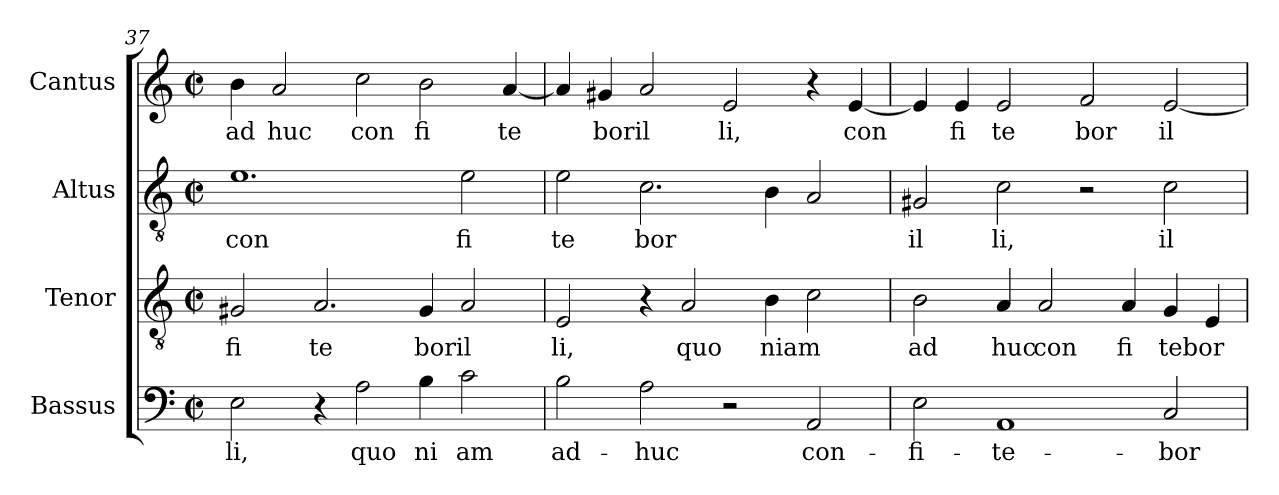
**kern	**text	**kern	**text	**kern	**text	**kern	**text
*part4	*part4	*part3	*part3	*part2	*part2	*part1	*part1
*staff4	*staff4	*staff3	*staff3	*staff2	*staff2	*staff1	*staff1
*I"Bassus	*	*I"Tenor	*	*I"Altus	*	*I"Cantus	*
*clefF4	*	*clefGv2	*	*clefGv2	*	*clefG2	*
*M2/2	*	*M2/2	*	*M2/2	*	*M2/2	*
*met(c|)	*	*met(c|)	*	*met(c|)	*	*met(c|)	*
=37	=37	=37	=37	=37	=37	=37	=37
!	!LO:LY:b:cj	!	!LO:LY:b:cj	!	!LO:LY:b:cj	!	!LO:LY:b:cj
2E\	li,	2G#X/	fi	1.e	con	4b\	ad
!	!	!	!	!	!	!	!LO:LY:b:cj
.	.	.	.	.	.	2a/	huc
!	!	!	!LO:LY:b:cj	!	!	!	!
4r	.	2.A/	te	.	.	.	.
!	!LO:LY:b:cj	!	!	!	!	!	!LO:LY:b:cj
2A\	quo	.	.	.	.	2cc\	con
!	!LO:LY:b:cj	!	!LO:LY:b:cj	!	!	!	!LO:LY:b:cj
4B\	ni	4G#/	bor	.	.	2b\	fi
!	!LO:LY:b:cj	!	!LO:LY:b:cj	!	!LO:LY:b:cj	!	!
2c\	am	2A/	il	2e\	fi	.	.
!	!	!	!	!	!	!	!LO:LY:b:cj
.	.	.	.	.	.	[>4a/	te
!!LO:LB:g=z
=38	=38	=38	=38	=38	=38	=38	=38
!	!LO:LY:b:cj	!	!LO:LY:b:cj	!	!LO:LY:b:cj	!	!
2B\	ad-	2E/	li,	2e\	te	4a/]	.
!	!	!	!	!	!	!	!LO:LY:b:cj
.	.	.	.	.	.	4g#X/	bor
!	!LO:LY:b:cj	!	!	!	!LO:LY:b	!	!LO:LY:b:cj
2A\	-huc	4r	.	2.c\	bor	2a/	il
!	!	!	!LO:LY:b:cj	!	!	!	!
.	.	2A/	quo	.	.	.	.
!	!	!	!	!	!	!	!LO:LY:b:cj
2r	.	.	.	.	.	2e/	li,
!	!	!	!LO:LY:b	!	!	!	!
.	.	4B\	niam	4B\	.	.	.
!	!LO:LY:b:cj	!	!	!	!	!	!
2AA/	con-	2c\	.	2A/	.	4r	.
!	!	!	!	!	!	!	!LO:LY:b
.	.	.	.	.	.	[<4e/	con
=39	=39	=39	=39	=39	=39	=39	=39
!	!LO:LY:b:cj	!	!LO:LY:b:cj	!	!LO:LY:b:cj	!	!
2E\	-fi-	2B\	ad	2G#X/	il	4e/]	.
!	!	!	!	!	!	!	!LO:LY:b:cj
.	.	.	.	.	.	4e/	fi
!	!LO:LY:b:cj	!	!LO:LY:b:cj	!	!LO:LY:b:cj	!	!LO:LY:b:cj
1AA	-te-	4A/	huc	2c\	li,	2e/	te
!	!	!	!LO:LY:b:cj	!	!	!	!
.	.	2A/	con	.	.	.	.
!	!	!	!	!	!	!	!LO:LY:b:cj
.	.	.	.	2r	.	2f/	bor
!	!	!	!LO:LY:b:cj	!	!	!	!
.	.	4A/	fi	.	.	.	.
!	!LO:LY:b:cj	!	!LO:LY:b	!	!LO:LY:b:cj	!	!LO:LY:b:cj
2C/	-bor	4G/	tebor	2c\	il	[<2e/	il
.	.	4E/	.	.	.	.	.
=	=	=	=	=	=	=	=
*-	*-	*-	*-	*-	*-	*-	*-
